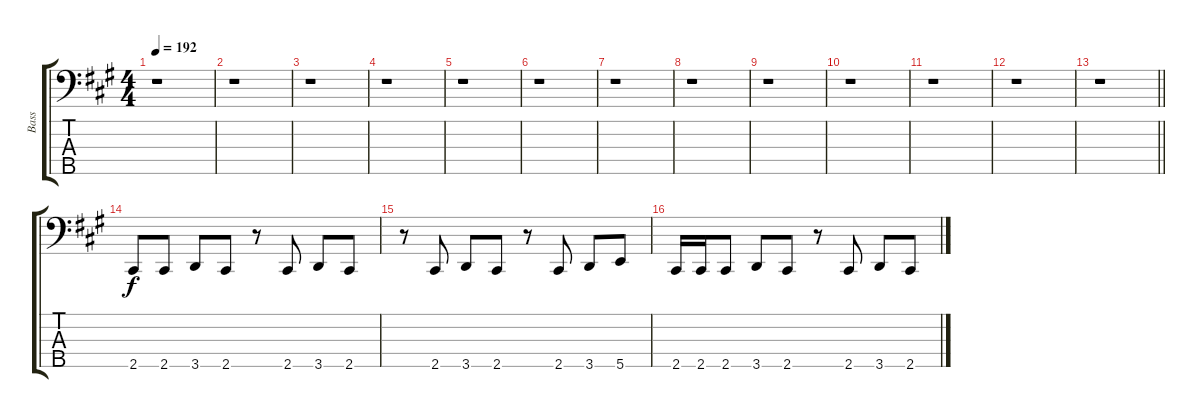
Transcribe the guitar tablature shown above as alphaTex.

\track ("Bass" "Bass") {instrument electricbasspick}
\staff {score tabs}
\tuning (Gb2 D2 A1 E1 B0) {hide}
\ts (4 4)
\tempo 192
\clef f4
\ks f#minor
r.1{dy f} |
r.1 |
r.1 |
r.1 |
r.1 |
r.1 |
r.1 |
r.1 |
r.1 |
r.1 |
r.1 |
r.1 |
\barLineRight lightlight
r.1 |
2.5.8 2.5.8 3.5.8 2.5.8 r.8 2.5.8 3.5.8 2.5.8 |
r.8 2.5.8 3.5.8 2.5.8 r.8 2.5.8 3.5.8 5.5.8 |
2.5.16 2.5.16 2.5.8 3.5.8 2.5.8 r.8 2.5.8 3.5.8 2.5.8
